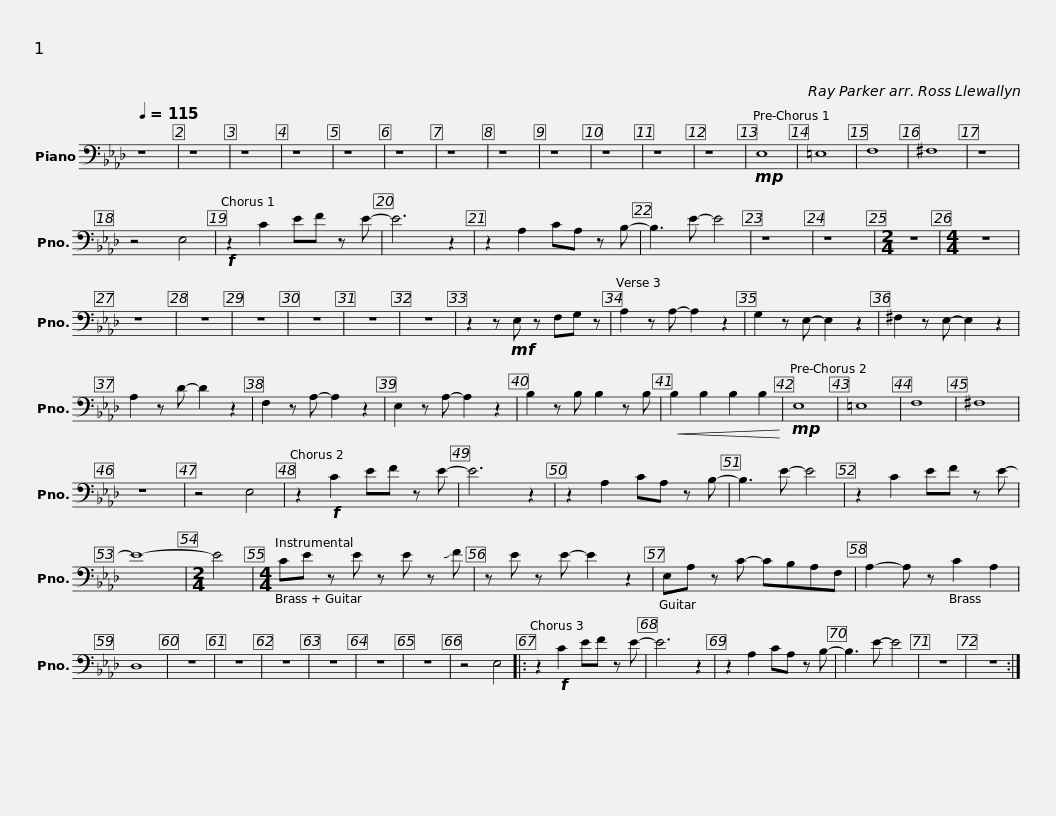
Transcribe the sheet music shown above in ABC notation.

X:1
L:1/8
Q:1/4=115
M:none
I:linebreak $
K:Ab
V:1 bass
V:1
 z8 | z8 | z8 | z8 | z8 | %5
 z8 | z8 | z8 | z8 | z8 | %10
 z8 | z8 |!mp! E,8 | =E,8 | F,8 | %15
 ^F,8 | z8 | z4 E,4 |$!f! z2 C2 EF z E- | E6 z2 | %20
 z2 A,2 CA, z B,- | B,3 E- E4 | z8 | z8 |[M:2/4] z4 | %25
[M:4/4] z8 | z8 | z8 | z8 | z8 | %30
 z8 | z8 | z2 z!mf! E, z F,G, z | A,2 z A,- A,2 z2 |$ G,2 z E,- E,2 z2 | %35
 ^F,2 z E,- E,2 z2 | A,2 z D- D2 z2 | F,2 z A,- A,2 z2 | E,2 z A,- A,2 z2 | B,2 z B, B,2 z B, | %40
!<(! B,2 B,2 B,2 B,2!<)! |$!mp! E,8 | =E,8 | F,8 | ^F,8 | %45
 z8 | z4 E,4 |$ z2!f! C2 EF z E- | E6 z2 | z2 A,2 CA, z B,- | %50
 B,3 E- E4 | z2 C2 EF z E- | E8- |[M:2/4] E4 |$[M:4/4] CE z E z E z !slide!F | %55
 z E z E- E2 z2 | E,A, z C- CB,A,F, | A,2- A, z C2 A,2 | D,8 | z8 |$ %60
 z8 | z8 | z8 | z8 | z8 | %65
 z4 E,4 |: z2!f! C2 EF z E- | E6 z2 | z2 A,2 CA, z B,- | B,3 E- E4 | %70
 z8 | z8 :| %72
